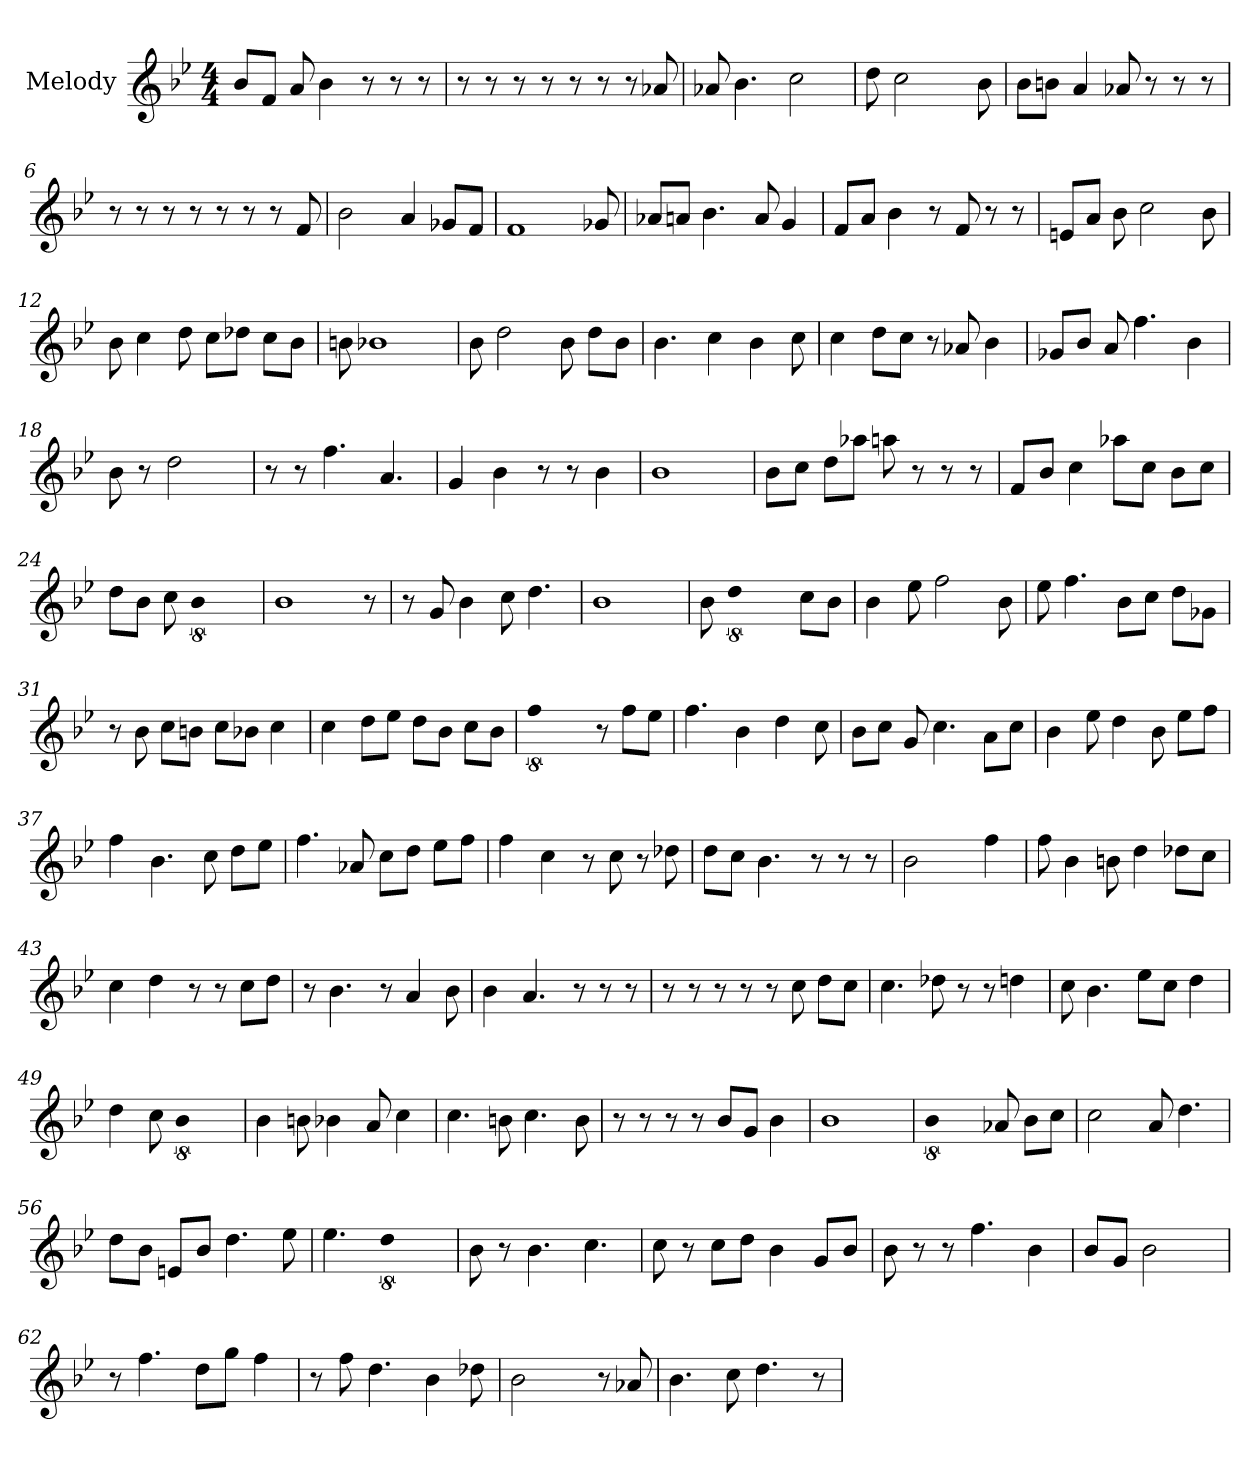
**kern
*part1
*staff1
*I"Melody
*clefG2
*k[b-e-]
*B-:
*M4/4
*MM143
=1
8b-/L
8f/J
8a
4b-
8r
8r
8r
=2
8r
8r
8r
8r
8r
8r
8r
8a-
=3
8a-
4.b-
2cc
=4
8dd
!LO:N:vis=2
2.cc
8b-
=5
8b-\L
8b\J
4a
8a-
8r
8r
8r
=6
8r
8r
8r
8r
8r
8r
8r
8f
=7
2b-
4a
8g-/L
8f/J
=8
!LO:N:vis=1
2..f
8g-
=9
8a-/L
8a/J
4.b-
8a
4g
=10
8f/L
8a/J
4b-
8r
8f
8r
8r
=11
8e/L
8a/J
8b-
2cc
8b-
=12
8b-
4cc
8dd
8cc\L
8dd-\J
8cc\L
8b-\J
=13
8b
!LO:N:vis=1
2..b-
=14
8b-
2dd
8b-
8dd\L
8b-\J
=15
4.b-
4cc
4b-
8cc
=16
4cc
8dd\L
8cc\J
8r
8a-
4b-
=17
8g-/L
8b-/J
8a
4.ff
4b-
=18
8b-
8r
!LO:N:vis=2
2.dd
=19
8r
8r
4.ff
4.a
=20
4g
4b-
8r
8r
4b-
=21
1b-
=22
8b-\L
8cc\J
8dd\L
8aa-\J
8aa
8r
8r
8r
=23
8f/L
8b-/J
4cc
8aa-\L
8cc\J
8b-\L
8cc\J
=24
8dd\L
8b-\J
8cc
!LO:N:vis=2
8%5b-
=25
!LO:N:vis=1
2..b-
8r
=26
8r
8g
4b-
8cc
4.dd
=27
1b-
=28
8b-
!LO:N:vis=2
8%5dd
8cc\L
8b-\J
=29
4b-
8ee-
2ff
8b-
=30
8ee-
4.ff
8b-\L
8cc\J
8dd\L
8g-\J
=31
8r
8b-
8cc\L
8b\J
8cc\L
8b-\J
4cc
=32
4cc
8dd\L
8ee-\J
8dd\L
8b-\J
8cc\L
8b-\J
=33
!LO:N:vis=2
8%5ff
8r
8ff\L
8ee-\J
=34
4.ff
4b-
4dd
8cc
=35
8b-\L
8cc\J
8g
4.cc
8a\L
8cc\J
=36
4b-
8ee-
4dd
8b-
8ee-\L
8ff\J
=37
4ff
4.b-
8cc
8dd\L
8ee-\J
=38
4.ff
8a-
8cc\L
8dd\J
8ee-\L
8ff\J
=39
4ff
4cc
8r
8cc
8r
8dd-
=40
8dd\L
8cc\J
4.b-
8r
8r
8r
=41
!LO:N:vis=2
2.b-
4ff
=42
8ff
4b-
8b
4dd
8dd-\L
8cc\J
=43
4cc
4dd
8r
8r
8cc\L
8dd\J
=44
8r
4.b-
8r
4a
8b-
=45
4b-
4.a
8r
8r
8r
=46
8r
8r
8r
8r
8r
8cc
8dd\L
8cc\J
=47
4.cc
8dd-
8r
8r
4dd
=48
8cc
4.b-
8ee-\L
8cc\J
4dd
=49
4dd
8cc
!LO:N:vis=2
8%5b-
=50
4b-
8b
4b-
8a
4cc
=51
4.cc
8b
4.cc
8b
=52
8r
8r
8r
8r
8b-/L
8g/J
4b-
=53
1b-
=54
!LO:N:vis=2
8%5b-
8a-
8b-\L
8cc\J
=55
2cc
8a
4.dd
=56
8dd\L
8b-\J
8e/L
8b-/J
4.dd
8ee-
=57
4.ee-
!LO:N:vis=2
8%5dd
=58
8b-
8r
4.b-
4.cc
=59
8cc
8r
8cc\L
8dd\J
4b-
8g/L
8b-/J
=60
8b-
8r
8r
4.ff
4b-
=61
8b-/L
8g/J
!LO:N:vis=2
2.b-
=62
8r
4.ff
8dd\L
8gg\J
4ff
=63
8r
8ff
4.dd
4b-
8dd-
=64
!LO:N:vis=2
2.b-
8r
8a-
=65
4.b-
8cc
4.dd
8r
=
*-
